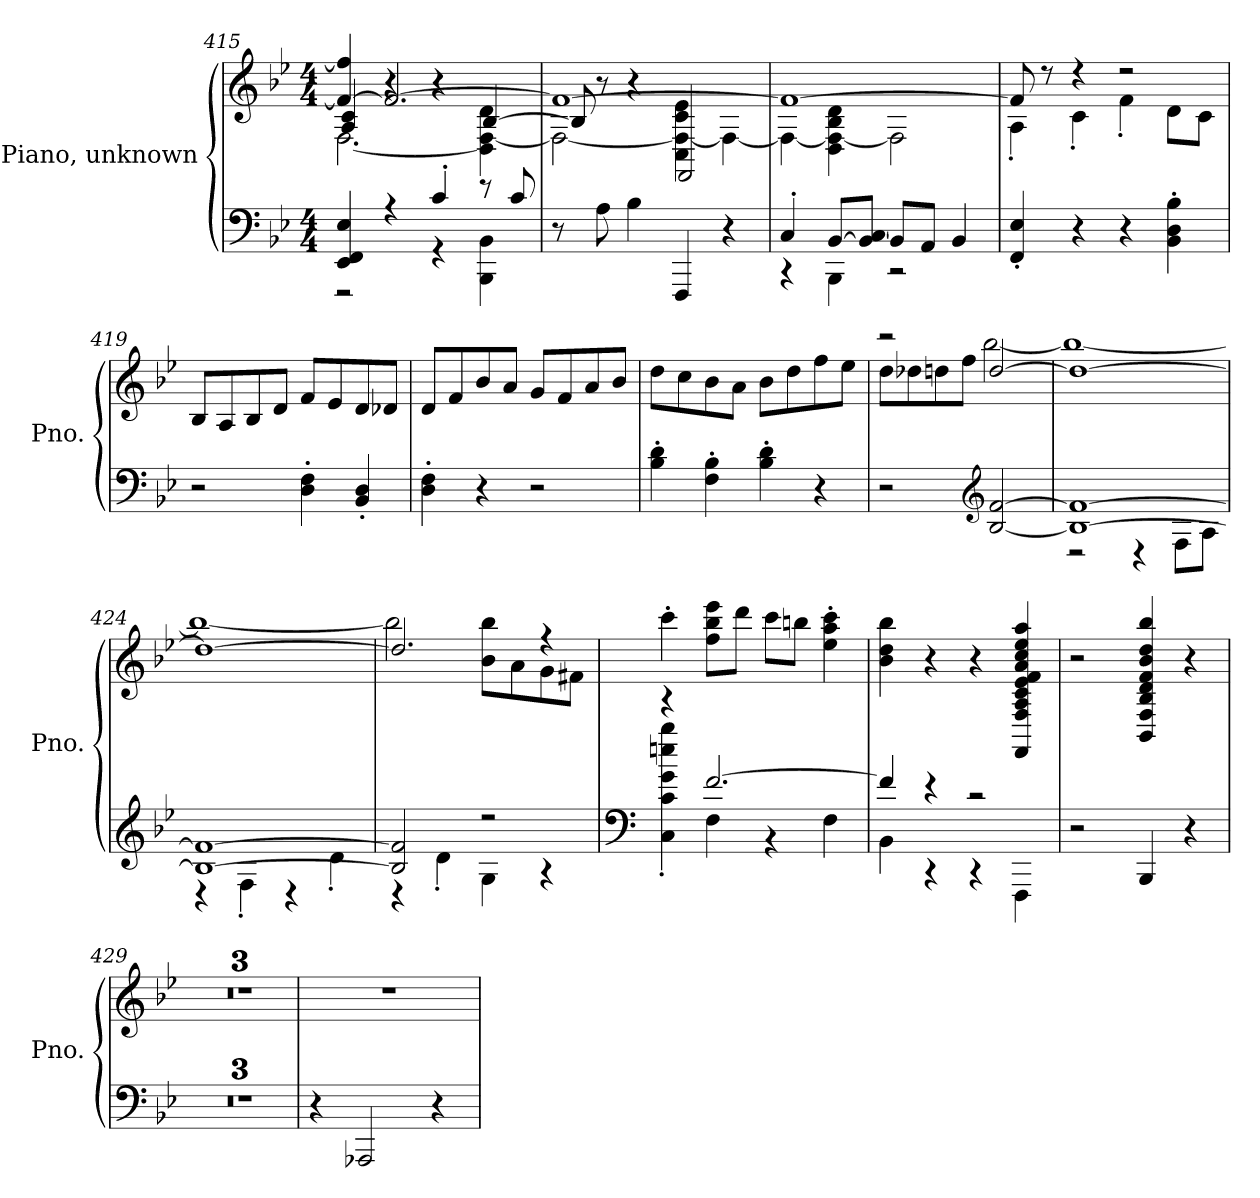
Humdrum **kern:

**kern	**kern
*part1	*part1
*staff2	*staff1
*I"Piano, unknown	*
*I'Pno.	*
*clefF4	*clefG2
*k[b-e-]	*k[b-e-]
*M4/4	*M4/4
=415	=415
*^	*^
*	*	*	*^
4EE-/ 4FF/ 4E-/	2r	4f/_ 4ff/]	[2.F\	4A/ 4c/
4r	.	2.f/_	.	4r
4c'/	4r	.	.	4r
8r	4BBB-\ 4BB-\	.	4D\ 4F\_ 4d\	[4B-/
8c/	.	.	.	.
*v	*v	*	*	*
=416	=416	=416	=416
8r	1f_	2F\_	8B-/]
8A\	.	.	8r
4B-\	.	.	4r
4FFF/	.	4C\ 4F\_ 4c\ 4e-\	2FF/
4r	.	4F\_	.
*	*	*v	*v
=417	=417	=417
*^	*	*
4C'/	4r	1f_	4F\_
[8BB-/L	4BBB-\	.	4D\ 4F\_ 4B-\ 4d\
8BB-/_ 8C/J	.	.	.
8BB-/L]	2r	.	2F\]
8AA/J	.	.	.
4BB-/	.	.	.
*v	*v	*	*
=418	=418	=418
4FF/' 4E-/'	8f/]	4A'\
.	8r	.
4r	4r	4c'\
4r	2r	4f'\
4BB-\' 4D\' 4B-\'	.	8d\L
.	.	8c\J
*	*v	*v
!!LO:PB:g=z
=419	=419
2r	8B-/L
.	8A/
.	8B-/
.	8d/J
4D\' 4F\'	8f/L
.	8e-/
4BB-/' 4D/'	8d/
.	8d-X/J
=420	=420
4D\' 4F\'	8d/L
.	8f/
4r	8b-/
.	8a/J
2r	8g/L
.	8f/
.	8a/
.	8b-/J
=421	=421
4B-\' 4d\'	8dd\L
.	8cc\
4F\' 4B-\'	8b-\
.	8a\J
4B-\' 4d\'	8b-\L
.	8dd\
4r	8ff\
.	8ee-\J
=422	=422
*	*^
2r	2r	8dd\L
.	.	8dd-X\
.	.	8ddn\
.	.	8ff\J
*clefG2	*	*
[2B-/ [2f/	[2dd/	[2bb-\
=423	=423	=423
*^	*	*
1B-_ 1f_	2r	1dd_	1bb-_
.	4r	.	.
.	8F\L	.	.
.	8A\J	.	.
!!LO:LB:g=z	!!
=424	=424	=424	=424
1B-_ 1f_	4r	1dd_	1bb-_
.	4F'\	.	.
.	4r	.	.
.	4d'\	.	.
=425	=425	=425	=425
2B-/] 2f/]	4r	2.dd/]	2bb-\]
.	4d'\	.	.
2r	4G\	.	8b-\ 8bb-\L
.	.	.	8a\
.	4r	4r	8g\
.	.	.	8f#X\J
*	*	*v	*v
=426	=426	=426
*clefF4	*	*
4r	4C\' 4c\' 4g\' 4een\' 4bb-\'	4ccc'\
[2.f/	4F\	8ff\ 8bb-\ 8eee-\L
.	.	8ddd\J
.	4r	8ccc\L
.	.	8bbn\J
.	4F\	4ee-\' 4aa\' 4ccc\'
=427	=427	=427
4f/]	4BB-\	4b-\ 4dd\ 4bb-\
4r	4r	4r
2r	4r	4r
.	4FFF\	4FF/ 4F/ 4A/ 4c/ 4e-/ 4f/ 4a/ 4cc/ 4ee-/ 4aa/
*v	*v	*
=428	=428
2r	2r
4BBB-/	4BB-/ 4F/ 4B-/ 4d/ 4f/ 4b-/ 4dd/ 4bb-/
4r	4r
=429	=429
1r	1r
=430	=430
1r	1r
=431	=431
1r	1r
!!LO:LB:g=z
=432	=432
4r	1r
2AAA-X/	.
4r	.
=	=
*-	*-
